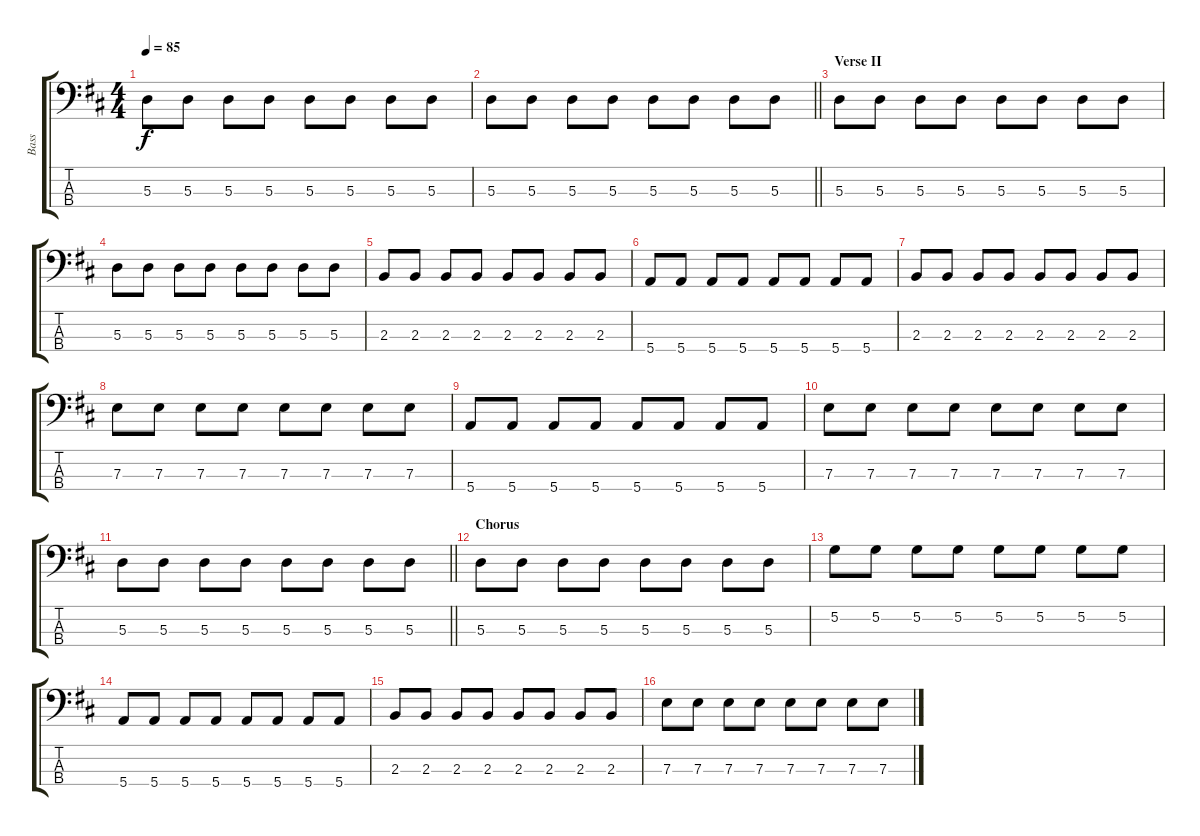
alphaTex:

\track ("Bass" "Bass") {instrument electricbassfinger}
\staff {score tabs}
\tuning (G2 D2 A1 E1) {hide}
\ts (4 4)
\tempo 85
\clef f4
\ks d
5.3.8{dy f} 5.3.8 5.3.8 5.3.8 5.3.8 5.3.8 5.3.8 5.3.8 |
\barLineRight lightlight
5.3.8 5.3.8 5.3.8 5.3.8 5.3.8 5.3.8 5.3.8 5.3.8 |
\section ("" "Verse II")
5.3.8 5.3.8 5.3.8 5.3.8 5.3.8 5.3.8 5.3.8 5.3.8 |
5.3.8 5.3.8 5.3.8 5.3.8 5.3.8 5.3.8 5.3.8 5.3.8 |
2.3.8 2.3.8 2.3.8 2.3.8 2.3.8 2.3.8 2.3.8 2.3.8 |
5.4.8 5.4.8 5.4.8 5.4.8 5.4.8 5.4.8 5.4.8 5.4.8 |
2.3.8 2.3.8 2.3.8 2.3.8 2.3.8 2.3.8 2.3.8 2.3.8 |
7.3.8 7.3.8 7.3.8 7.3.8 7.3.8 7.3.8 7.3.8 7.3.8 |
5.4.8 5.4.8 5.4.8 5.4.8 5.4.8 5.4.8 5.4.8 5.4.8 |
7.3.8 7.3.8 7.3.8 7.3.8 7.3.8 7.3.8 7.3.8 7.3.8 |
\barLineRight lightlight
5.3.8 5.3.8 5.3.8 5.3.8 5.3.8 5.3.8 5.3.8 5.3.8 |
\section ("" "Chorus")
5.3.8 5.3.8 5.3.8 5.3.8 5.3.8 5.3.8 5.3.8 5.3.8 |
5.2.8 5.2.8 5.2.8 5.2.8 5.2.8 5.2.8 5.2.8 5.2.8 |
5.4.8 5.4.8 5.4.8 5.4.8 5.4.8 5.4.8 5.4.8 5.4.8 |
2.3.8 2.3.8 2.3.8 2.3.8 2.3.8 2.3.8 2.3.8 2.3.8 |
7.3.8 7.3.8 7.3.8 7.3.8 7.3.8 7.3.8 7.3.8 7.3.8
